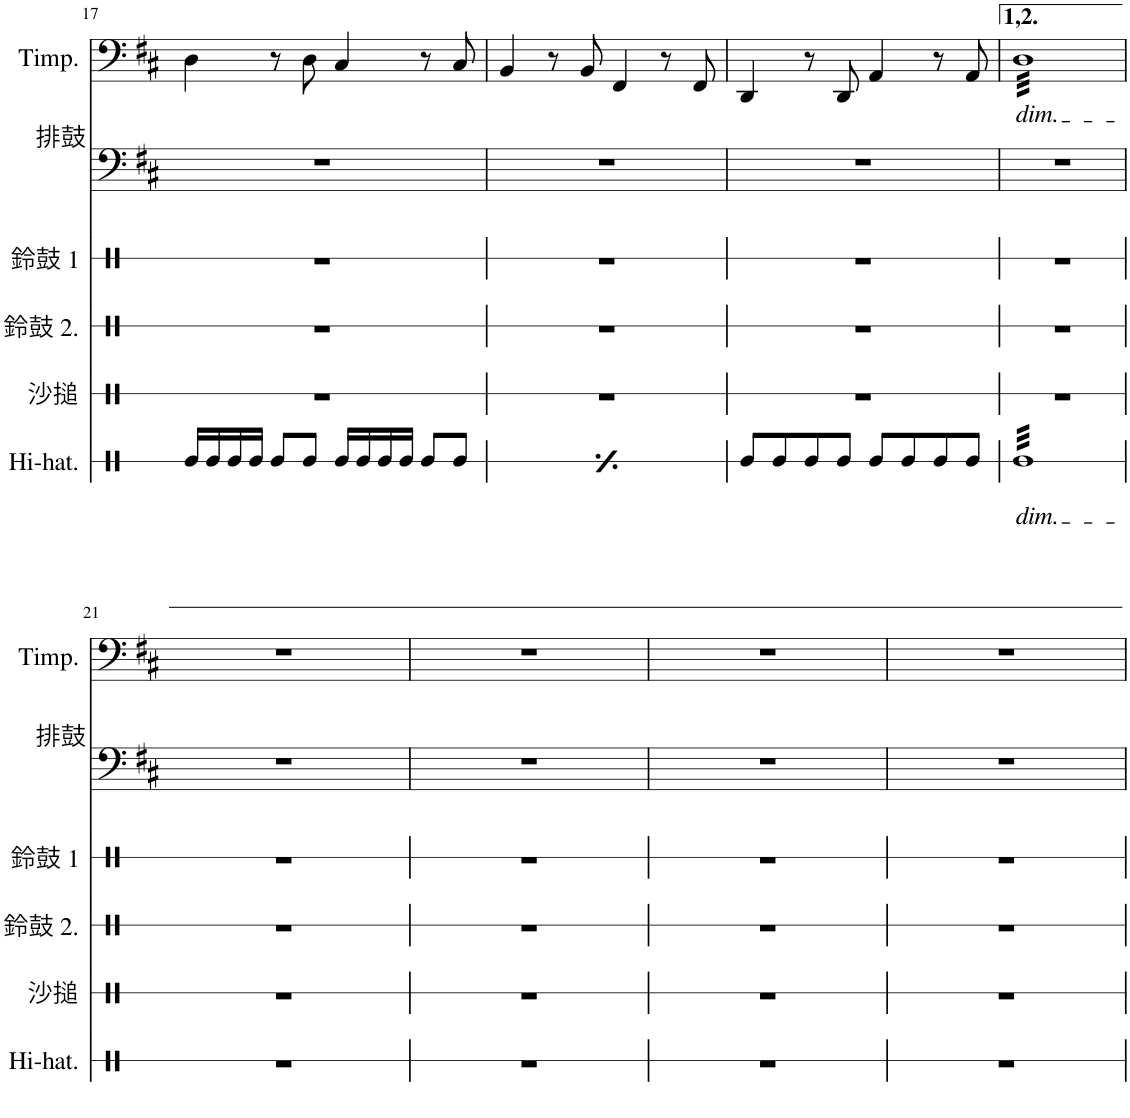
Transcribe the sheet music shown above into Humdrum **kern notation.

**kern	**kern	**kern	**kern	**kern	**kern
*part6	*part5	*part4	*part3	*part2	*part1
*staff6	*staff5	*staff4	*staff3	*staff2	*staff1
*I"Hi-hat.	*I"沙搥	*I"鈴鼓 2	*I"Tambourine	*I"鼓	*I"Timpani
*I'Hi-hat.	*	*	*	*	*I'Timp.
!!LO:PB:g=z
*clefX	*clefX	*clefX	*clefX	*clefF4	*clefF4
*k[]	*k[]	*k[]	*k[]	*k[f#c#]	*k[f#c#]
*M4/4	*M4/4	*M4/4	*M4/4	*M4/4	*M4/4
*met(c)	*met(c)	*met(c)	*met(c)	*met(c)	*met(c)
=17	=17	=17	=17	=17	=17
!	!	!	!	!	!LO:TX:b:t=排鼓
16Re/LL	1r	1r	1r	1r	4D\
16Re/	.	.	.	.	.
16Re/	.	.	.	.	.
16Re/JJ	.	.	.	.	.
8Re/L	.	.	.	.	8r
8Re/J	.	.	.	.	8D\
16Re/LL	.	.	.	.	4C#/
16Re/	.	.	.	.	.
16Re/	.	.	.	.	.
16Re/JJ	.	.	.	.	.
8Re/L	.	.	.	.	8r
8Re/J	.	.	.	.	8C#/
=18	=18	=18	=18	=18	=18
16Re/LL	1r	1r	1r	1r	4BB/
16Re/	.	.	.	.	.
16Re/	.	.	.	.	.
16Re/JJ	.	.	.	.	.
8Re/L	.	.	.	.	8r
8Re/J	.	.	.	.	8BB/
16Re/LL	.	.	.	.	4FF#/
16Re/	.	.	.	.	.
16Re/	.	.	.	.	.
16Re/JJ	.	.	.	.	.
8Re/L	.	.	.	.	8r
8Re/J	.	.	.	.	8FF#/
=19	=19	=19	=19	=19	=19
8Re/L	1r	1r	1r	1r	4DD/
8Re/	.	.	.	.	.
8Re/	.	.	.	.	8r
8Re/J	.	.	.	.	8DD/
8Re/L	.	.	.	.	4AA/
8Re/	.	.	.	.	.
8Re/	.	.	.	.	8r
8Re/J	.	.	.	.	8AA/
=20	=20	=20	=20	=20	=20
!	!	!	!	!	!LO:TX:b:i:t=dim.
!LO:TX:b:i:t=dim.	!	!	!	!	!
*tremolo	*	*	*	*	*
*	*	*	*	*	*tremolo
32ReLLL	1r	1r	1r	1r	32DLLL
32Re	.	.	.	.	32D
32Re	.	.	.	.	32D
32Re	.	.	.	.	32D
32Re	.	.	.	.	32D
32Re	.	.	.	.	32D
32Re	.	.	.	.	32D
32Re	.	.	.	.	32D
32Re	.	.	.	.	32D
32Re	.	.	.	.	32D
32Re	.	.	.	.	32D
32Re	.	.	.	.	32D
32Re	.	.	.	.	32D
32Re	.	.	.	.	32D
32Re	.	.	.	.	32D
32Re	.	.	.	.	32D
32Re	.	.	.	.	32D
32Re	.	.	.	.	32D
32Re	.	.	.	.	32D
32Re	.	.	.	.	32D
32Re	.	.	.	.	32D
32Re	.	.	.	.	32D
32Re	.	.	.	.	32D
32Re	.	.	.	.	32D
32Re	.	.	.	.	32D
32Re	.	.	.	.	32D
32Re	.	.	.	.	32D
32Re	.	.	.	.	32D
32Re	.	.	.	.	32D
32Re	.	.	.	.	32D
32Re	.	.	.	.	32D
32ReJJJ	.	.	.	.	32DJJJ
*	*	*	*	*	*Xtremolo
*Xtremolo	*	*	*	*	*
!!LO:LB:g=z
=21	=21	=21	=21	=21	=21
!	!	!	!	!	!LO:TX:b:t=排鼓
1r	1r	1r	1r	1r	1r
=22	=22	=22	=22	=22	=22
1r	1r	1r	1r	1r	1r
=23	=23	=23	=23	=23	=23
1r	1r	1r	1r	1r	1r
=24	=24	=24	=24	=24	=24
1r	1r	1r	1r	1r	1r
=	=	=	=	=	=
*-	*-	*-	*-	*-	*-
